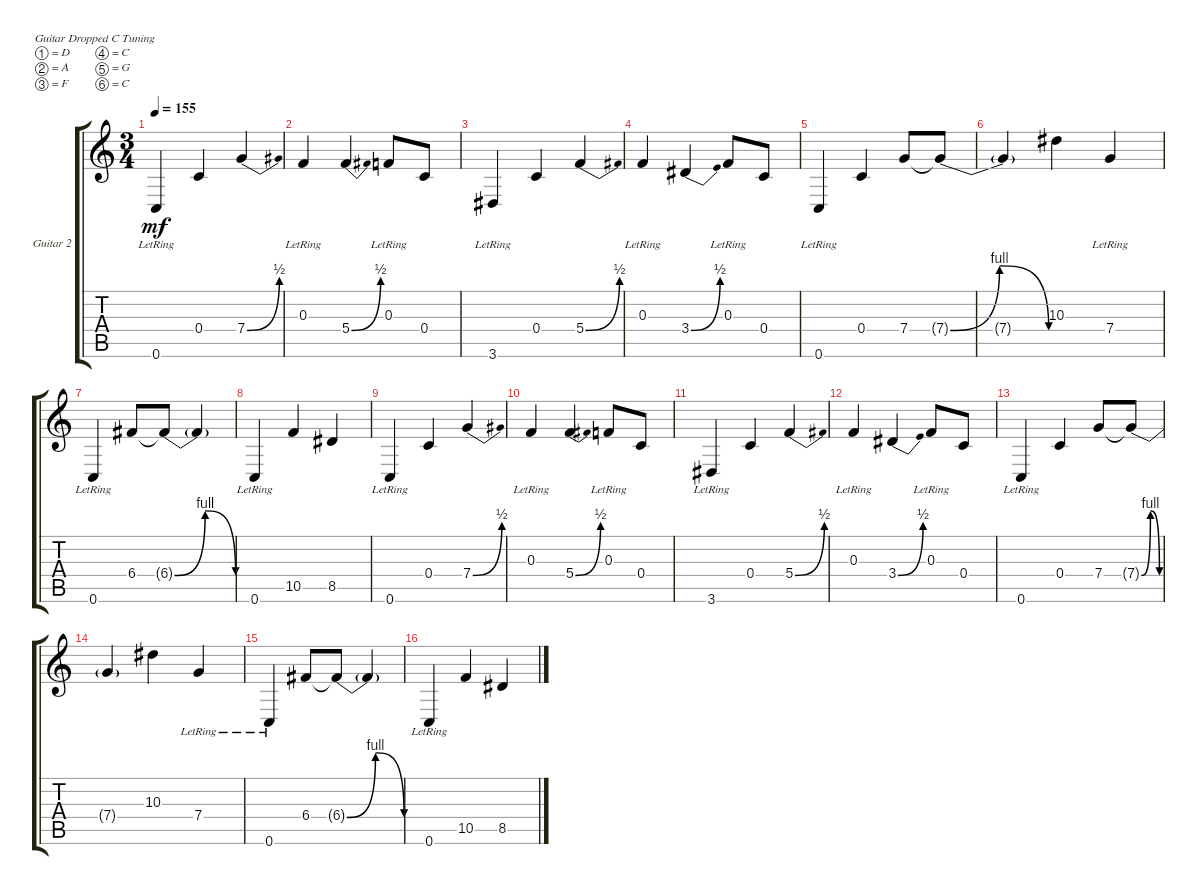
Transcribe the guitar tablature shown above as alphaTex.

\bracketExtendMode groupsimilarinstruments
\firstSystemTrackNameOrientation horizontal
\otherSystemsTrackNameOrientation horizontal
\track ("Guitar 2" "Guitar 2") {instrument distortionguitar}
\staff {score tabs}
\tuning (D4 A3 F3 C3 G2 C2)
\ts (3 4)
\tempo 155
\clef g2
\ks c
0.6{lr}.4{dy mf} 0.4.4 7.4{be (bend 0 0 15.6 2)}.4 |
0.3{lr}.4 5.4{be (bend 0 0 14.399999999999999 2)}.4 0.3{lr}.8 0.4.8 |
3.6{lr}.4 0.4.4 5.4{be (bend 0 0 14.399999999999999 2)}.4 |
0.3{lr}.4 3.4{be (bend 0 0 15 2)}.4 0.3{lr}.8 0.4.8 |
0.6{lr}.4 0.4.4 7.4.8 7.4{be (bendrelease 0 0 10.2 4 20.4 4 30 0) t}.8 |
7.4{t}.4 10.3.4 7.4{lr}.4 |
0.6{lr}.4 6.4.8 6.4{be (bendrelease 0 0 10.2 4 20.4 4 30 0) t}.8 6.4{t}.4 |
0.6{lr}.4 10.5.4 8.5.4 |
0.6{lr}.4 0.4.4 7.4{be (bend 0 0 15.6 2)}.4 |
0.3{lr}.4 5.4{be (bend 0 0 14.399999999999999 2)}.4 0.3{lr}.8 0.4.8 |
3.6{lr}.4 0.4.4 5.4{be (bend 0 0 14.399999999999999 2)}.4 |
0.3{lr}.4 3.4{be (bend 0 0 15 2)}.4 0.3{lr}.8 0.4.8 |
0.6{lr}.4 0.4.4 7.4.8 7.4{be (bendrelease 0 0 10.2 4 20.4 4 30 0) t}.8 |
7.4{t}.4 10.3.4 7.4{lr}.4 |
0.6{lr}.4 6.4.8 6.4{be (bendrelease 0 0 10.2 4 20.4 4 30 0) t}.8 6.4{t}.4 |
0.6{lr}.4 10.5.4 8.5.4
